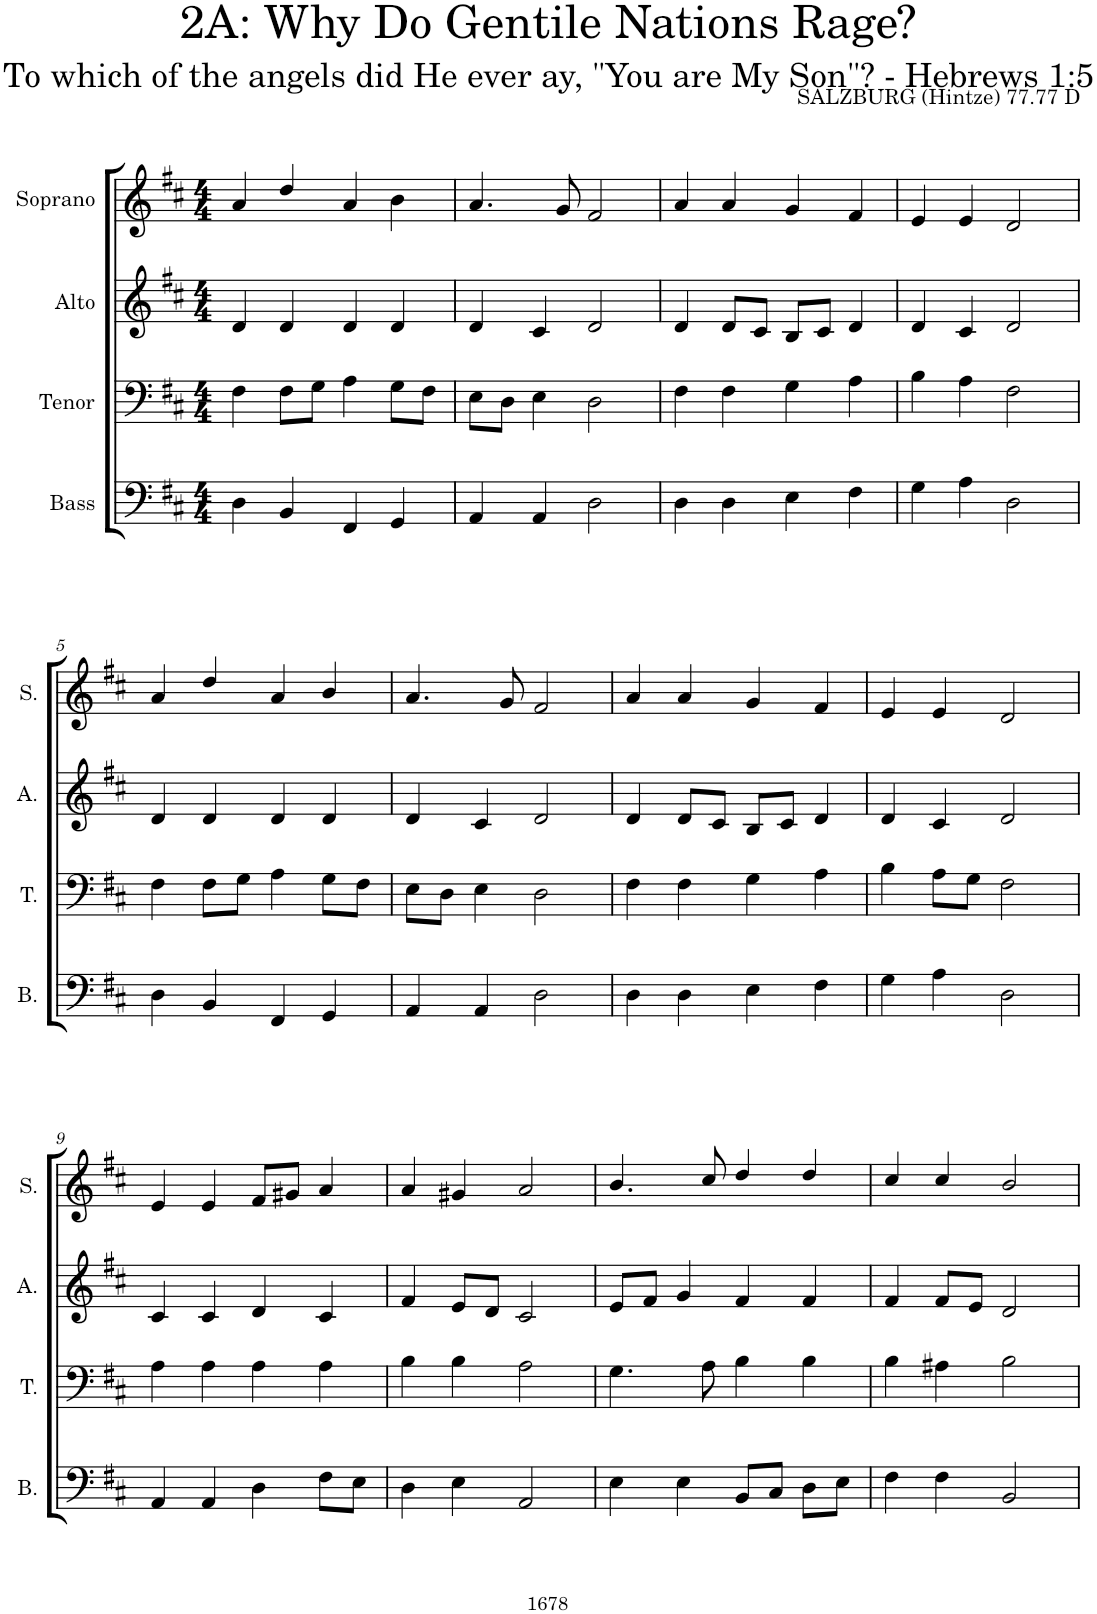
**kern	**kern	**kern	**kern
*part4	*part3	*part2	*part1
*staff4	*staff3	*staff2	*staff1
*I"Bass	*I"Tenor	*I"Alto	*I"Soprano
*I'B.	*I'T.	*I'A.	*I'S.
*clefF4	*clefF4	*clefG2	*clefG2
*k[f#c#]	*k[f#c#]	*k[f#c#]	*k[f#c#]
*M4/4	*M4/4	*M4/4	*M4/4
=1	=1	=1	=1
4D\	4F#\	4d/	4a/
4BB/	8F#\L	4d/	4dd/
.	8G\J	.	.
4FF#/	4A\	4d/	4a/
4GG/	8G\L	4d/	4b\
.	8F#\J	.	.
=2	=2	=2	=2
4AA/	8E\L	4d/	4.a/
.	8D\J	.	.
4AA/	4E\	4c#/	.
.	.	.	8g/
2D\	2D\	2d/	2f#/
=3	=3	=3	=3
4D\	4F#\	4d/	4a/
4D\	4F#\	8d/L	4a/
.	.	8c#/J	.
4E\	4G\	8B/L	4g/
.	.	8c#/J	.
4F#\	4A\	4d/	4f#/
=4	=4	=4	=4
4G\	4B\	4d/	4e/
4A\	4A\	4c#/	4e/
2D\	2F#\	2d/	2d/
!!LO:LB:g=z
=5	=5	=5	=5
4D\	4F#\	4d/	4a/
4BB/	8F#\L	4d/	4dd/
.	8G\J	.	.
4FF#/	4A\	4d/	4a/
4GG/	8G\L	4d/	4b/
.	8F#\J	.	.
=6	=6	=6	=6
4AA/	8E\L	4d/	4.a/
.	8D\J	.	.
4AA/	4E\	4c#/	.
.	.	.	8g/
2D\	2D\	2d/	2f#/
=7	=7	=7	=7
4D\	4F#\	4d/	4a/
4D\	4F#\	8d/L	4a/
.	.	8c#/J	.
4E\	4G\	8B/L	4g/
.	.	8c#/J	.
4F#\	4A\	4d/	4f#/
=8	=8	=8	=8
4G\	4B\	4d/	4e/
4A\	8A\L	4c#/	4e/
.	8G\J	.	.
2D\	2F#\	2d/	2d/
!!LO:LB:g=z
=9	=9	=9	=9
4AA/	4A\	4c#/	4e/
4AA/	4A\	4c#/	4e/
4D\	4A\	4d/	8f#/L
.	.	.	8g#X/J
8F#\L	4A\	4c#/	4a/
8E\J	.	.	.
=10	=10	=10	=10
4D\	4B\	4f#/	4a/
4E\	4B\	8e/L	4g#X/
.	.	8d/J	.
2AA/	2A\	2c#/	2a/
=11	=11	=11	=11
4E\	4.G\	8e/L	4.b/
.	.	8f#/J	.
4E\	.	4g/	.
.	8A\	.	8cc#/
8BB/L	4B\	4f#/	4dd/
8C#/J	.	.	.
8D\L	4B\	4f#/	4dd/
8E\J	.	.	.
=12	=12	=12	=12
4F#\	4B\	4f#/	4cc#/
4F#\	4A#X\	8f#/L	4cc#/
.	.	8e/J	.
2BB/	2B\	2d/	2b/
=	=	=	=
*-	*-	*-	*-
